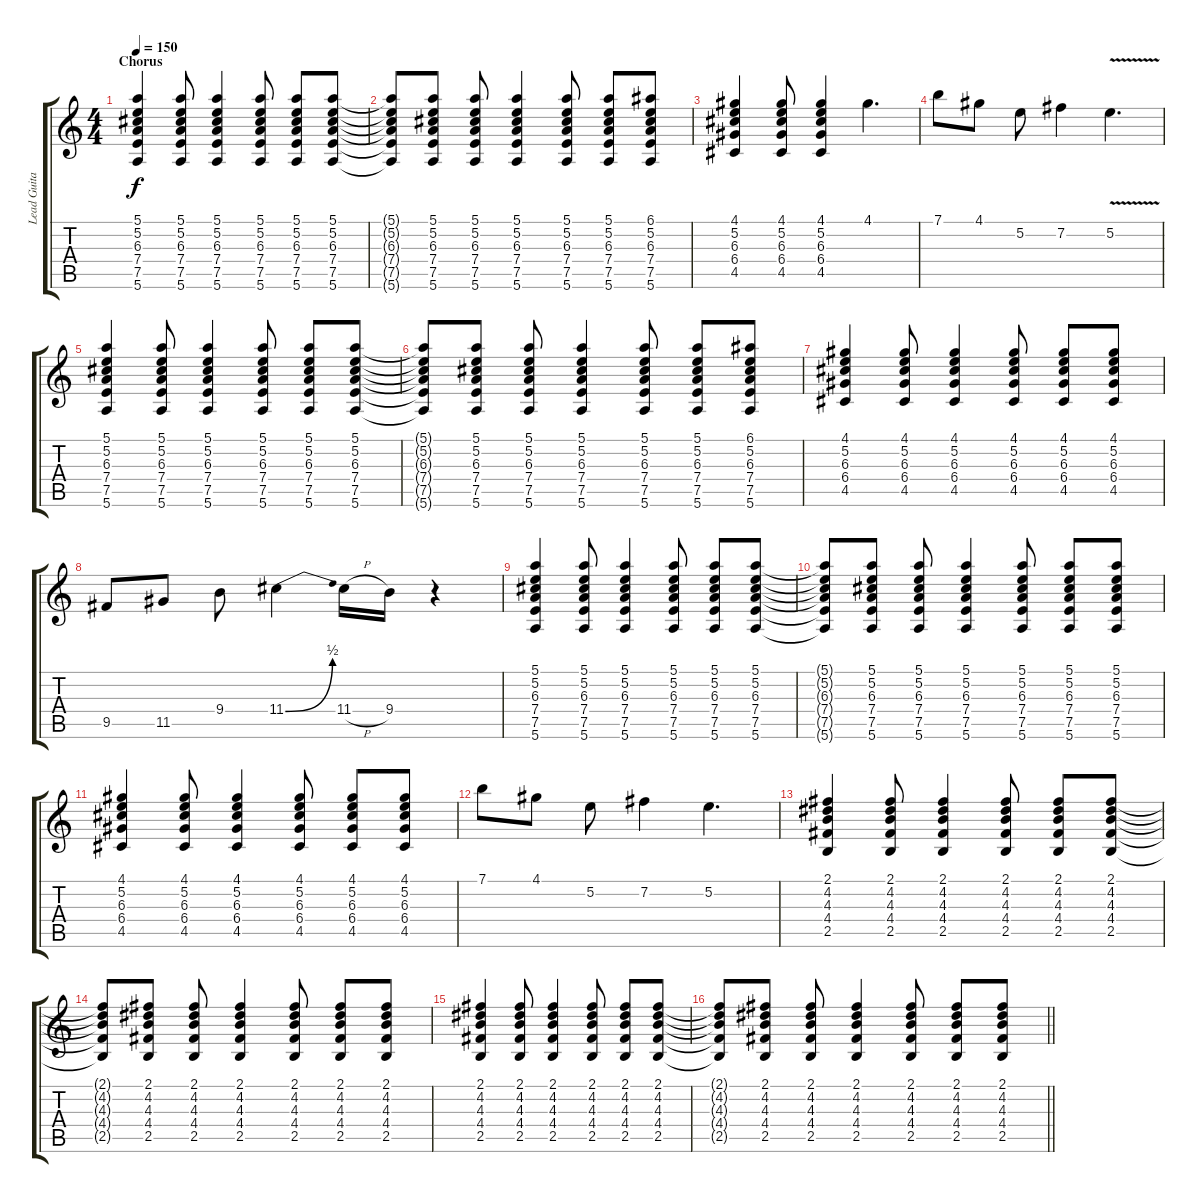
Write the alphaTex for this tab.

\track ("Lead Guitar" "Lead Guita") {instrument overdrivenguitar}
\staff {score tabs}
\tuning (E4 B3 G3 D3 A2 E2) {hide}
\ts (4 4)
\section ("" "Chorus")
\tempo 150
\clef g2
\ks c
(5.1 5.2 6.3 7.4 7.5 5.6).4{dy f} (5.1 5.2 6.3 7.4 7.5 5.6).8 (5.1 5.2 6.3 7.4 7.5 5.6).4 (5.1 5.2 6.3 7.4 7.5 5.6).8 (5.1 5.2 6.3 7.4 7.5 5.6).8 (5.1 5.2 6.3 7.4 7.5 5.6).8 |
(5.1{t} 5.2{t} 6.3{t} 7.4{t} 7.5{t} 5.6{t}).8 (5.1 5.2 6.3 7.4 7.5 5.6).8 (5.1 5.2 6.3 7.4 7.5 5.6).8 (5.1 5.2 6.3 7.4 7.5 5.6).4 (5.1 5.2 6.3 7.4 7.5 5.6).8 (5.1 5.2 6.3 7.4 7.5 5.6).8 (6.1 5.2 6.3 7.4 7.5 5.6).8 |
(4.1 5.2 6.3 6.4 4.5).4 (4.1 5.2 6.3 6.4 4.5).8 (4.1 5.2 6.3 6.4 4.5).4 4.1.4{d} |
7.1.8 4.1.8 5.2.8 7.2.4 5.2{v}.4{d} |
(5.1 5.2 6.3 7.4 7.5 5.6).4 (5.1 5.2 6.3 7.4 7.5 5.6).8 (5.1 5.2 6.3 7.4 7.5 5.6).4 (5.1 5.2 6.3 7.4 7.5 5.6).8 (5.1 5.2 6.3 7.4 7.5 5.6).8 (5.1 5.2 6.3 7.4 7.5 5.6).8 |
(5.1{t} 5.2{t} 6.3{t} 7.4{t} 7.5{t} 5.6{t}).8 (5.1 5.2 6.3 7.4 7.5 5.6).8 (5.1 5.2 6.3 7.4 7.5 5.6).8 (5.1 5.2 6.3 7.4 7.5 5.6).4 (5.1 5.2 6.3 7.4 7.5 5.6).8 (5.1 5.2 6.3 7.4 7.5 5.6).8 (6.1 5.2 6.3 7.4 7.5 5.6).8 |
(4.1 5.2 6.3 6.4 4.5).4 (4.1 5.2 6.3 6.4 4.5).8 (4.1 5.2 6.3 6.4 4.5).4 (4.1 5.2 6.3 6.4 4.5).8 (4.1 5.2 6.3 6.4 4.5).8 (4.1 5.2 6.3 6.4 4.5).8 |
9.5.8 11.5.8 9.4.8 11.4{be (bend 0 0 60 2)}.4 11.4{h}.16 9.4.16 r.4 |
(5.1 5.2 6.3 7.4 7.5 5.6).4 (5.1 5.2 6.3 7.4 7.5 5.6).8 (5.1 5.2 6.3 7.4 7.5 5.6).4 (5.1 5.2 6.3 7.4 7.5 5.6).8 (5.1 5.2 6.3 7.4 7.5 5.6).8 (5.1 5.2 6.3 7.4 7.5 5.6).8 |
(5.1{t} 5.2{t} 6.3{t} 7.4{t} 7.5{t} 5.6{t}).8 (5.1 5.2 6.3 7.4 7.5 5.6).8 (5.1 5.2 6.3 7.4 7.5 5.6).8 (5.1 5.2 6.3 7.4 7.5 5.6).4 (5.1 5.2 6.3 7.4 7.5 5.6).8 (5.1 5.2 6.3 7.4 7.5 5.6).8 (5.1 5.2 6.3 7.4 7.5 5.6).8 |
(4.1 5.2 6.3 6.4 4.5).4 (4.1 5.2 6.3 6.4 4.5).8 (4.1 5.2 6.3 6.4 4.5).4 (4.1 5.2 6.3 6.4 4.5).8 (4.1 5.2 6.3 6.4 4.5).8 (4.1 5.2 6.3 6.4 4.5).8 |
7.1.8 4.1.8 5.2.8 7.2.4 5.2.4{d} |
(2.1 4.2 4.3 4.4 2.5).4 (2.1 4.2 4.3 4.4 2.5).8 (2.1 4.2 4.3 4.4 2.5).4 (2.1 4.2 4.3 4.4 2.5).8 (2.1 4.2 4.3 4.4 2.5).8 (2.1 4.2 4.3 4.4 2.5).8 |
(2.1{t} 4.2{t} 4.3{t} 4.4{t} 2.5{t}).8 (2.1 4.2 4.3 4.4 2.5).8 (2.1 4.2 4.3 4.4 2.5).8 (2.1 4.2 4.3 4.4 2.5).4 (2.1 4.2 4.3 4.4 2.5).8 (2.1 4.2 4.3 4.4 2.5).8 (2.1 4.2 4.3 4.4 2.5).8 |
(2.1 4.2 4.3 4.4 2.5).4 (2.1 4.2 4.3 4.4 2.5).8 (2.1 4.2 4.3 4.4 2.5).4 (2.1 4.2 4.3 4.4 2.5).8 (2.1 4.2 4.3 4.4 2.5).8 (2.1 4.2 4.3 4.4 2.5).8 |
\barLineRight lightlight
(2.1{t} 4.2{t} 4.3{t} 4.4{t} 2.5{t}).8 (2.1 4.2 4.3 4.4 2.5).8 (2.1 4.2 4.3 4.4 2.5).8 (2.1 4.2 4.3 4.4 2.5).4 (2.1 4.2 4.3 4.4 2.5).8 (2.1 4.2 4.3 4.4 2.5).8 (2.1 4.2 4.3 4.4 2.5).8
